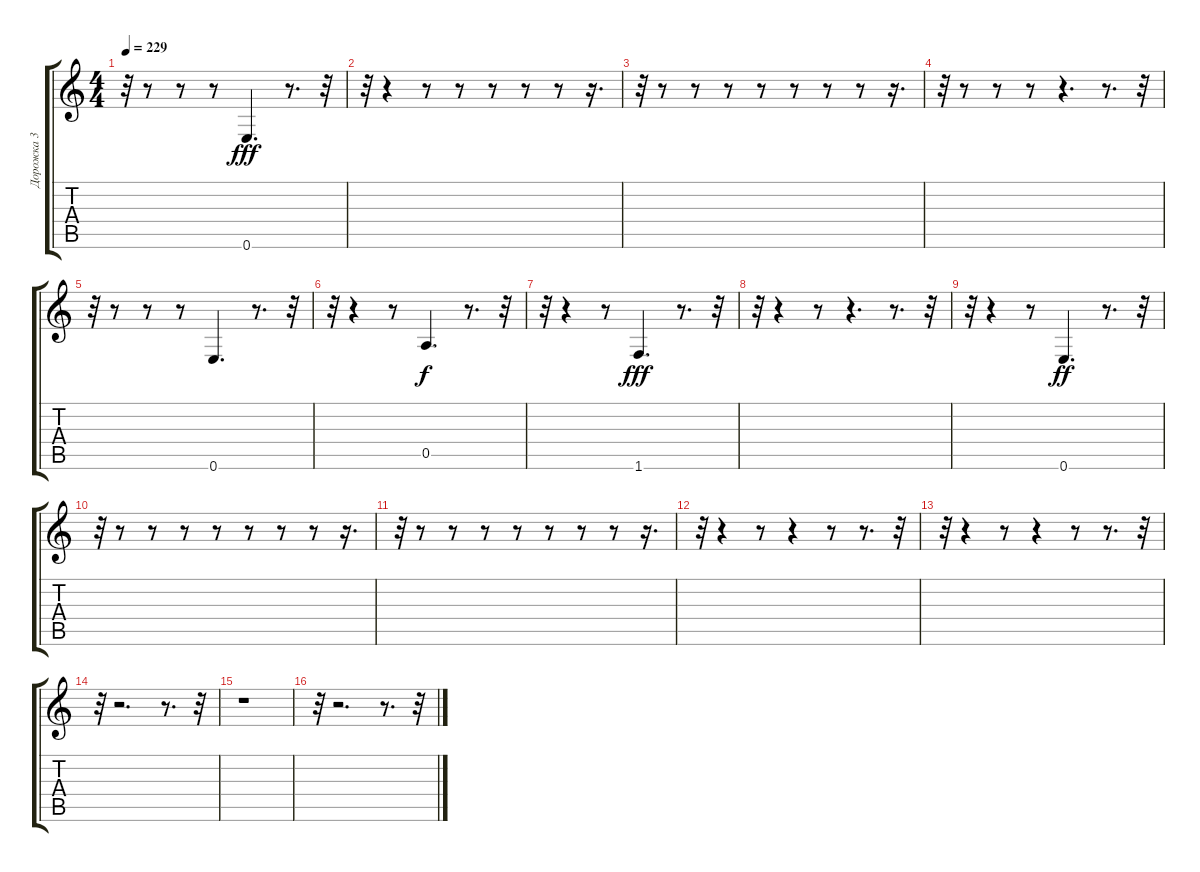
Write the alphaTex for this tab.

\track ("Дорожка 3" "Дорожка 3") {instrument electricbassfinger}
\staff {score tabs}
\tuning (E4 B3 G3 D3 A2 E2) {hide}
\ts (4 4)
\tempo 229
\clef g2
\ks c
r.32{dy f} r.8 r.8 r.8 0.6.4{d dy fff} r.8{d} r.32 |
r.32 r.4 r.8 r.8 r.8 r.8 r.8 r.16{d} |
r.32 r.8 r.8 r.8 r.8 r.8 r.8 r.8 r.16{d} |
r.32 r.8 r.8 r.8 r.4{d} r.8{d} r.32 |
r.32 r.8 r.8 r.8 0.6.4{d} r.8{d} r.32 |
r.32 r.4 r.8 0.5.4{d dy f} r.8{d} r.32 |
r.32 r.4 r.8 1.6.4{d dy fff} r.8{d} r.32 |
r.32 r.4 r.8 r.4{d} r.8{d} r.32 |
r.32 r.4 r.8 0.6.4{d dy ff} r.8{d} r.32 |
r.32 r.8 r.8 r.8 r.8 r.8 r.8 r.8 r.16{d} |
r.32 r.8 r.8 r.8 r.8 r.8 r.8 r.8 r.16{d} |
r.32 r.4 r.8 r.4 r.8 r.8{d} r.32 |
r.32 r.4 r.8 r.4 r.8 r.8{d} r.32 |
r.32 r.2{d} r.8{d} r.32 |
r.1 |
r.32 r.2{d} r.8{d} r.32
